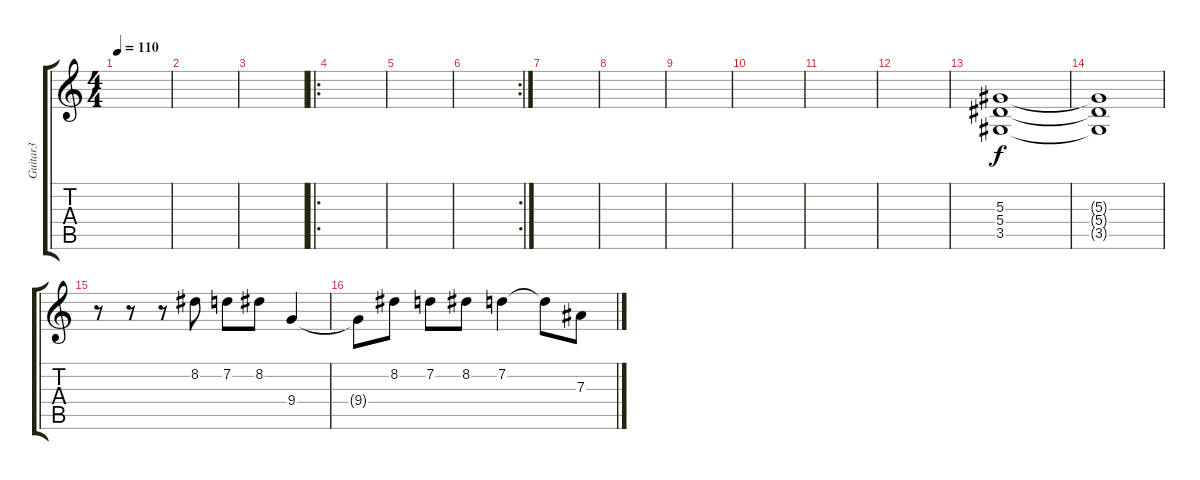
\track ("Guitar3" "Guitar3") {instrument distortionguitar}
\staff {score tabs}
\tuning (C4 G3 Eb3 Bb2 F2 C2) {hide}
\ts (4 4)
\tempo 110
\clef g2
\ks c
|
|
|
\ro
|
|
\rc 2
|
|
|
|
|
|
|
(5.3 5.4 3.5).1 |
(5.3{t} 5.4{t} 3.5{t}).1 |
r.8 r.8 r.8 8.2.8 7.2.8 8.2.8 9.4.4 |
9.4{t}.8 8.2.8 7.2.8 8.2.8 7.2.4 7.2{t}.8 7.3.8
